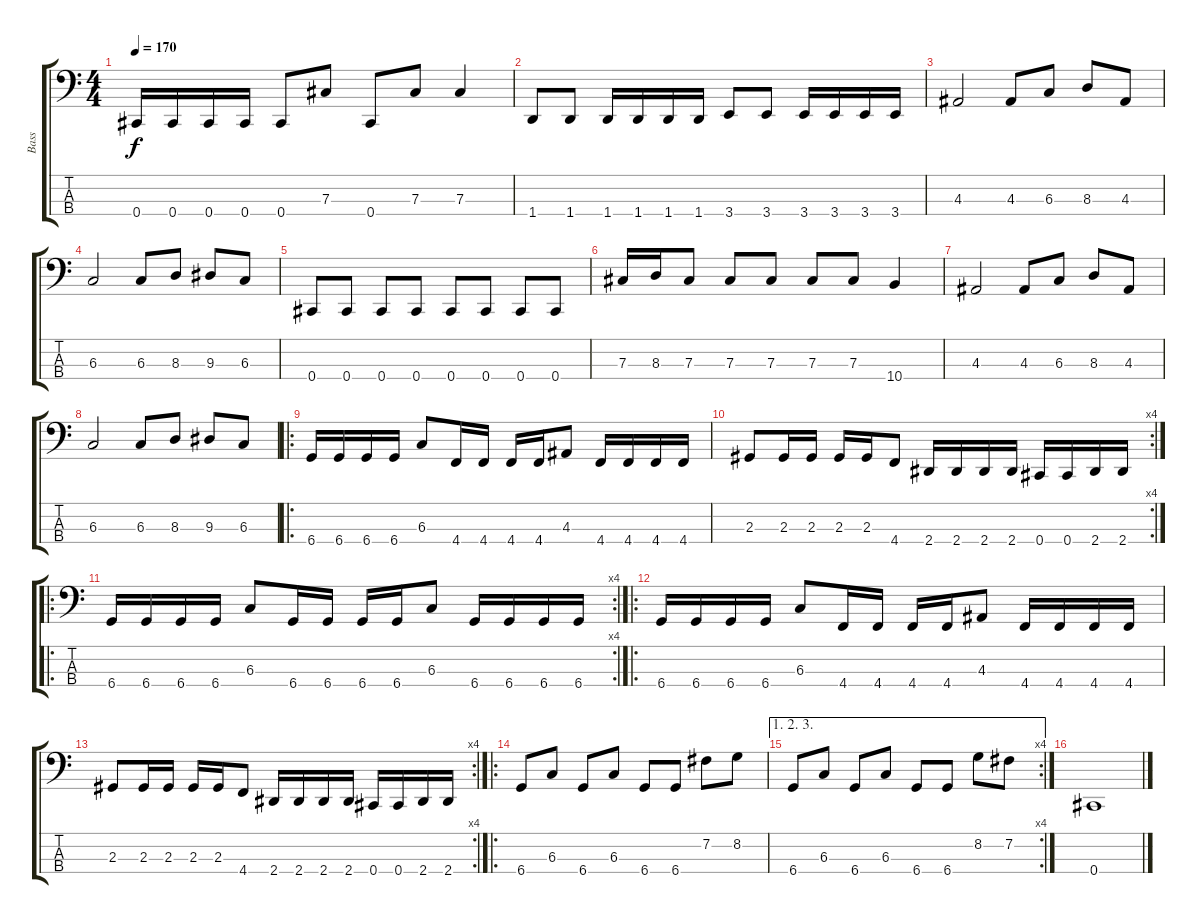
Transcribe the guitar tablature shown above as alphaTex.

\track ("Bass" "Bass") {instrument acousticbass}
\staff {score tabs}
\tuning (E2 B1 Gb1 Db1) {hide}
\ts (4 4)
\tempo 170
\clef f4
\ks c
0.4.16{dy f} 0.4.16 0.4.16 0.4.16 0.4.8 7.3.8 0.4.8 7.3.8 7.3.4 |
1.4.8 1.4.8 1.4.16 1.4.16 1.4.16 1.4.16 3.4.8 3.4.8 3.4.16 3.4.16 3.4.16 3.4.16 |
4.3.2 4.3.8 6.3.8 8.3.8 4.3.8 |
6.3.2 6.3.8 8.3.8 9.3.8 6.3.8 |
0.4.8 0.4.8 0.4.8 0.4.8 0.4.8 0.4.8 0.4.8 0.4.8 |
7.3.16 8.3.16 7.3.8 7.3.8 7.3.8 7.3.8 7.3.8 10.4.4 |
4.3.2 4.3.8 6.3.8 8.3.8 4.3.8 |
6.3.2 6.3.8 8.3.8 9.3.8 6.3.8 |
\ro
6.4.16 6.4.16 6.4.16 6.4.16 6.3.8 4.4.16 4.4.16 4.4.16 4.4.16 4.3.8 4.4.16 4.4.16 4.4.16 4.4.16 |
\rc 4
2.3.8 2.3.16 2.3.16 2.3.16 2.3.16 4.4.8 2.4.16 2.4.16 2.4.16 2.4.16 0.4.16 0.4.16 2.4.16 2.4.16 |
\ro
\rc 4
6.4.16 6.4.16 6.4.16 6.4.16 6.3.8 6.4.16 6.4.16 6.4.16 6.4.16 6.3.8 6.4.16 6.4.16 6.4.16 6.4.16 |
\ro
6.4.16 6.4.16 6.4.16 6.4.16 6.3.8 4.4.16 4.4.16 4.4.16 4.4.16 4.3.8 4.4.16 4.4.16 4.4.16 4.4.16 |
\rc 4
2.3.8 2.3.16 2.3.16 2.3.16 2.3.16 4.4.8 2.4.16 2.4.16 2.4.16 2.4.16 0.4.16 0.4.16 2.4.16 2.4.16 |
\ro
6.4.8 6.3.8 6.4.8 6.3.8 6.4.8 6.4.8 7.2.8 8.2.8 |
\ae (1 2 3)
\rc 4
6.4.8 6.3.8 6.4.8 6.3.8 6.4.8 6.4.8 8.2.8 7.2.8 |
0.4.1
